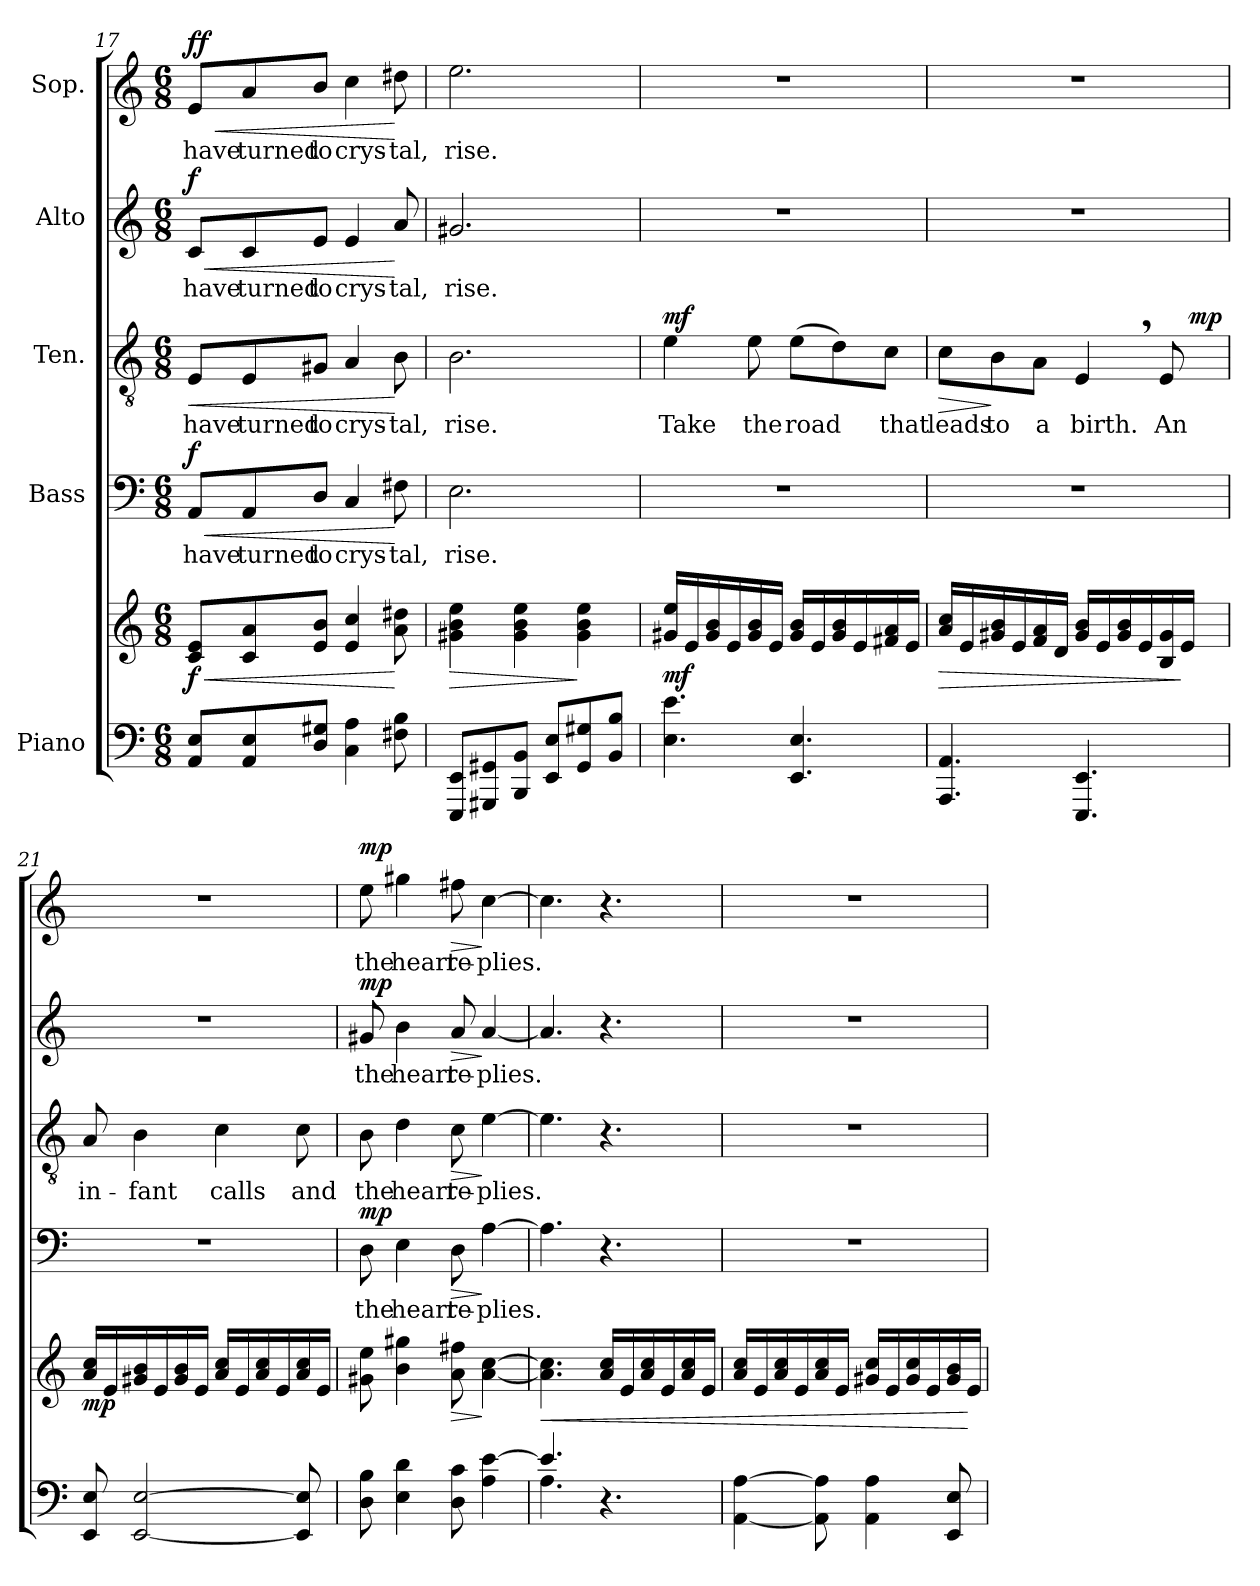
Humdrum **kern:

**kern	**kern	**dynam	**kern	**text	**dynam	**kern	**text	**dynam	**kern	**text	**dynam	**kern	**text	**dynam
*part5	*part5	*part5	*part4	*part4	*part4	*part3	*part3	*part3	*part2	*part2	*part2	*part1	*part1	*part1
*staff6	*staff5	*staff5/6	*staff4	*staff4	*staff4	*staff3	*staff3	*staff3	*staff2	*staff2	*staff2	*staff1	*staff1	*staff1
*I"Piano	*	*	*I"Bass	*	*	*I"Ten.	*	*	*I"Alto	*	*	*I"Sop.	*	*
!!LO:LB:g=z
*clefF4	*clefG2	*	*clefF4	*	*	*clefGv2	*	*	*clefG2	*	*	*clefG2	*	*
*M6/8	*M6/8	*	*M6/8	*	*	*M6/8	*	*	*M6/8	*	*	*M6/8	*	*
=17	=17	=17	=17	=17	=17	=17	=17	=17	=17	=17	=17	=17	=17	=17
!	!	!LO:HP:b	!	!LO:LY:b:cj	!LO:HP:b	!	!LO:LY:b:cj	!LO:HP:b	!	!LO:LY:b:cj	!LO:HP:b	!	!LO:LY:b	!LO:HP:b
!	!	!LO:DY:n=1:b	!	!	!LO:DY:n=1:a	!	!	!	!	!	!LO:DY:n=1:b	!	!	!LO:DY:n=1:a
!	!	!	!	!	!	!	!	!	!	!	!	!	!	!LO:DY:n=2:b
8AA/ 8E/L	8c/ 8e/L	< f	8AA/L	have	< f	8E/L	have	<	8c/L	have	< f	8e/L	have	< f f
!	!	!	!	!LO:LY:b:cj	!	!	!LO:LY:b:cj	!	!	!LO:LY:b:cj	!	!	!LO:LY:b	!
8AA/ 8E/	8c/ 8a/	.	8AA/	turned	.	8E/	turned	.	8c/	turned	.	8a/	turned	.
!	!	!	!	!LO:LY:b:cj	!	!	!LO:LY:b:cj	!	!	!LO:LY:b:cj	!	!	!LO:LY:b:cj	!
8D/ 8G#X/J	8b/ 8e/J	.	8D/J	to	.	8G#X/J	to	.	8e/J	to	.	8b/J	to	.
!	!	!	!	!LO:LY:b:cj	!	!	!LO:LY:b:cj	!	!	!LO:LY:b:cj	!	!	!LO:LY:b	!
4C\ 4A\	4cc/ 4e/	.	4C/	crys-	.	4A/	crys-	.	4e/	crys-	.	4cc\	crys-	.
!	!	!	!	!LO:LY:b:cj	!	!	!LO:LY:b:cj	!	!	!LO:LY:b:cj	!	!	!LO:LY:b:rj	!
8B\ 8F#X\	8a\ 8dd#X\	[	8F#X\	-tal,	[	8B\	-tal,	[	8a/	-tal,	[	8dd#X\	-tal,	[
=18	=18	=18	=18	=18	=18	=18	=18	=18	=18	=18	=18	=18	=18	=18
!	!	!LO:HP:b	!	!LO:LY:b:cj	!	!	!LO:LY:b:cj	!	!	!LO:LY:b:cj	!	!	!LO:LY:b	!
8EEE/ 8EE/L	4ee\ 4b\ 4g#X\	>	2.E\	rise.	.	2.B\	rise.	.	2.g#X/	rise.	.	2.ee\	rise.	.
8GG#X/ 8GGG#X/	.	.	.	.	.	.	.	.	.	.	.	.	.	.
8BB/ 8BBB/J	4b\ 4ee\ 4g#\	.	.	.	.	.	.	.	.	.	.	.	.	.
8E/ 8EE/L	.	.	.	.	.	.	.	.	.	.	.	.	.	.
8GG#/ 8G#X/	4ee\ 4b\ 4g#\	]	.	.	.	.	.	.	.	.	.	.	.	.
8BB/ 8B/J	.	.	.	.	.	.	.	.	.	.	.	.	.	.
=19	=19	=19	=19	=19	=19	=19	=19	=19	=19	=19	=19	=19	=19	=19
!	!	!LO:DY:a=2	!LO:N:vis=1	!	!	!	!LO:LY:b:cj	!LO:DY:a	!LO:N:vis=1	!	!	!LO:N:vis=1	!	!
4.e\ 4.E\	16g#X/ 16ee/L	mf	2.r	.	.	4e\	Take	mf	2.r	.	.	2.r	.	.
.	16e/	.	.	.	.	.	.	.	.	.	.	.	.	.
.	16b/ 16g#/	.	.	.	.	.	.	.	.	.	.	.	.	.
.	16e/	.	.	.	.	.	.	.	.	.	.	.	.	.
!	!	!	!	!	!	!	!LO:LY:b:cj	!	!	!	!	!	!	!
.	16g#/ 16b/	.	.	.	.	8e\	the	.	.	.	.	.	.	.
.	16e/J	.	.	.	.	.	.	.	.	.	.	.	.	.
!	!	!	!	!	!	!	!LO:LY:b	!	!	!	!	!	!	!
4.EE/ 4.E/	16b/ 16g#/L	.	.	.	.	(>8e\L	road	.	.	.	.	.	.	.
.	16e/	.	.	.	.	.	.	.	.	.	.	.	.	.
.	16g#/ 16b/	.	.	.	.	8d\)	.	.	.	.	.	.	.	.
.	16e/	.	.	.	.	.	.	.	.	.	.	.	.	.
!	!	!	!	!	!	!	!LO:LY:b:cj	!	!	!	!	!	!	!
.	16a/ 16f#X/	.	.	.	.	8c\J	that	.	.	.	.	.	.	.
.	16e/J	.	.	.	.	.	.	.	.	.	.	.	.	.
=20	=20	=20	=20	=20	=20	=20	=20	=20	=20	=20	=20	=20	=20	=20
!	!	!LO:HP:b	!LO:N:vis=1	!	!	!	!LO:LY:b:cj	!LO:HP:b	!LO:N:vis=1	!	!	!LO:N:vis=1	!	!
*	*	*	*	*	*	*^	*	*	*	*	*	*	*	*
4.AAA/ 4.AA/	16cc/ 16a/L	>	2.r	.	.	8c\L	2ryy	leads	>	2.r	.	.	2.r	.	.
.	16e/	.	.	.	.	.	.	.	.	.	.	.	.	.	.
!	!	!	!	!	!	!	!	!LO:LY:b:cj	!	!	!	!	!	!	!
.	16g#X/ 16b/	.	.	.	.	8B\	.	to	]	.	.	.	.	.	.
.	16e/	.	.	.	.	.	.	.	.	.	.	.	.	.	.
!	!	!	!	!	!	!	!	!LO:LY:b:cj	!	!	!	!	!	!	!
.	16a/ 16f/	.	.	.	.	8A\J	.	a	.	.	.	.	.	.	.
.	16d/J	.	.	.	.	.	.	.	.	.	.	.	.	.	.
!	!	!	!	!	!	!	!	!LO:LY:b:cj	!	!	!	!	!	!	!
4.EE/ 4.EEE/	16b/ 16g#/L	.	.	.	.	4E,>/	.	birth.	.	.	.	.	.	.	.
.	16e/	.	.	.	.	.	.	.	.	.	.	.	.	.	.
.	16b/ 16g#/	.	.	.	.	.	8ryy	.	.	.	.	.	.	.	.
.	16e/	.	.	.	.	.	.	.	.	.	.	.	.	.	.
!	!	!	!	!	!	!	!	!LO:LY:b:cj	!	!	!	!	!	!	!
.	16B/ 16g#/	.	.	.	.	8E/	16ryy	An	.	.	.	.	.	.	.
.	16e/J	]	.	.	.	.	64ryy	.	.	.	.	.	.	.	.
!	!	!	!	!	!	!	!	!	!LO:DY:a	!	!	!	!	!	!
.	.	.	.	.	.	.	32.ryy	.	mp	.	.	.	.	.	.
!!LO:PB:g=z
=21	=21	=21	=21	=21	=21	=21	=21	=21	=21	=21	=21	=21	=21	=21	=21
!	!	!LO:DY:b	!LO:N:vis=1	!	!	!	!	!LO:LY:b:cj	!	!LO:N:vis=1	!	!	!LO:N:vis=1	!	!
*	*	*	*	*	*	*v	*v	*	*	*	*	*	*	*	*
8E/ 8EE/	16a/ 16cc/L	mp	2.r	.	.	8A/	in-	.	2.r	.	.	2.r	.	.
.	16e/	.	.	.	.	.	.	.	.	.	.	.	.	.
!	!	!	!	!	!	!	!LO:LY:b:cj	!	!	!	!	!	!	!
[<2EE/ [>2E/	16g#X/ 16b/	.	.	.	.	4B\	-fant	.	.	.	.	.	.	.
.	16e/	.	.	.	.	.	.	.	.	.	.	.	.	.
.	16g#/ 16b/	.	.	.	.	.	.	.	.	.	.	.	.	.
.	16e/J	.	.	.	.	.	.	.	.	.	.	.	.	.
!	!	!	!	!	!	!	!LO:LY:b:cj	!	!	!	!	!	!	!
.	16cc/ 16a/L	.	.	.	.	4c\	calls	.	.	.	.	.	.	.
.	16e/	.	.	.	.	.	.	.	.	.	.	.	.	.
.	16a/ 16cc/	.	.	.	.	.	.	.	.	.	.	.	.	.
.	16e/	.	.	.	.	.	.	.	.	.	.	.	.	.
!	!	!	!	!	!	!	!LO:LY:b:cj	!	!	!	!	!	!	!
8E/] 8EE/]	16cc/ 16a/	.	.	.	.	8c\	and	.	.	.	.	.	.	.
.	16e/J	.	.	.	.	.	.	.	.	.	.	.	.	.
=22	=22	=22	=22	=22	=22	=22	=22	=22	=22	=22	=22	=22	=22	=22
!	!	!	!	!LO:LY:b:cj	!LO:DY:a	!	!LO:LY:b:cj	!	!	!LO:LY:b:cj	!LO:DY:a	!	!LO:LY:b	!LO:DY:a
8B\ 8D\	8g#X\ 8ee\	.	8D\	the	mp	8B\	the	.	8g#X/	the	mp	8ee\	the	mp
!	!	!	!	!LO:LY:b:cj	!	!	!LO:LY:b:cj	!	!	!LO:LY:b:cj	!	!	!LO:LY:b:cj	!
4d\ 4E\	4b\ 4gg#X\	.	4E\	heart	.	4d\	heart	.	4b\	heart	.	4gg#X\	heart	.
!	!	!LO:HP:b	!	!LO:LY:b:cj	!LO:HP:b	!	!LO:LY:b:cj	!LO:HP:b	!	!LO:LY:b:cj	!LO:HP:b	!	!LO:LY:b:rj	!LO:HP:b
8c\ 8D\	8a\ 8ff#X\	>	8D\	re-	>	8c\	re-	>	8a/	re-	>	8ff#X\	re-	>
!	!	!	!	!LO:LY:b	!	!	!LO:LY:b	!	!	!LO:LY:b	!	!	!LO:LY:b	!
[>4e\ 4A\	[>4cc\ [<4a\	]	[>4A\	-plies.	]	[>4e\	-plies.	]	[<4a/	-plies.	]	[>4cc\	-plies.	]
=23	=23	=23	=23	=23	=23	=23	=23	=23	=23	=23	=23	=23	=23	=23
*^	*	*	*	*	*	*	*	*	*	*	*	*	*	*
!	!	!	!LO:HP:b	!	!	!	!	!	!	!	!	!	!	!	!
4.e/]	4.A\	4.a\] 4.cc\]	<	4.A\]	.	.	4.e\]	.	.	4.a/]	.	.	4.cc\]	.	.
4.r	4.ryy	16a/ 16cc/L	.	4.r	.	.	4.r	.	.	4.r	.	.	4.r	.	.
.	.	16e/	.	.	.	.	.	.	.	.	.	.	.	.	.
.	.	16a/ 16cc/	.	.	.	.	.	.	.	.	.	.	.	.	.
.	.	16e/	.	.	.	.	.	.	.	.	.	.	.	.	.
.	.	16a/ 16cc/	.	.	.	.	.	.	.	.	.	.	.	.	.
.	.	16e/J	.	.	.	.	.	.	.	.	.	.	.	.	.
*v	*v	*	*	*	*	*	*	*	*	*	*	*	*	*	*
=24	=24	=24	=24	=24	=24	=24	=24	=24	=24	=24	=24	=24	=24	=24
!	!	!	!LO:N:vis=1	!	!	!LO:N:vis=1	!	!	!LO:N:vis=1	!	!	!LO:N:vis=1	!	!
[<4AA\ [>4A\	16cc/ 16a/L	.	2.r	.	.	2.r	.	.	2.r	.	.	2.r	.	.
.	16e/	.	.	.	.	.	.	.	.	.	.	.	.	.
.	16a/ 16cc/	.	.	.	.	.	.	.	.	.	.	.	.	.
.	16e/	.	.	.	.	.	.	.	.	.	.	.	.	.
8AA\] 8A\]	16cc/ 16a/	.	.	.	.	.	.	.	.	.	.	.	.	.
.	16e/J	.	.	.	.	.	.	.	.	.	.	.	.	.
4AA\ 4A\	16g#X/ 16cc/L	.	.	.	.	.	.	.	.	.	.	.	.	.
.	16e/	.	.	.	.	.	.	.	.	.	.	.	.	.
.	16cc/ 16g#/	.	.	.	.	.	.	.	.	.	.	.	.	.
.	16e/	.	.	.	.	.	.	.	.	.	.	.	.	.
8E/ 8EE/	16g#/ 16b/	.	.	.	.	.	.	.	.	.	.	.	.	.
.	16e/J	[	.	.	.	.	.	.	.	.	.	.	.	.
=	=	=	=	=	=	=	=	=	=	=	=	=	=	=
*-	*-	*-	*-	*-	*-	*-	*-	*-	*-	*-	*-	*-	*-	*-
